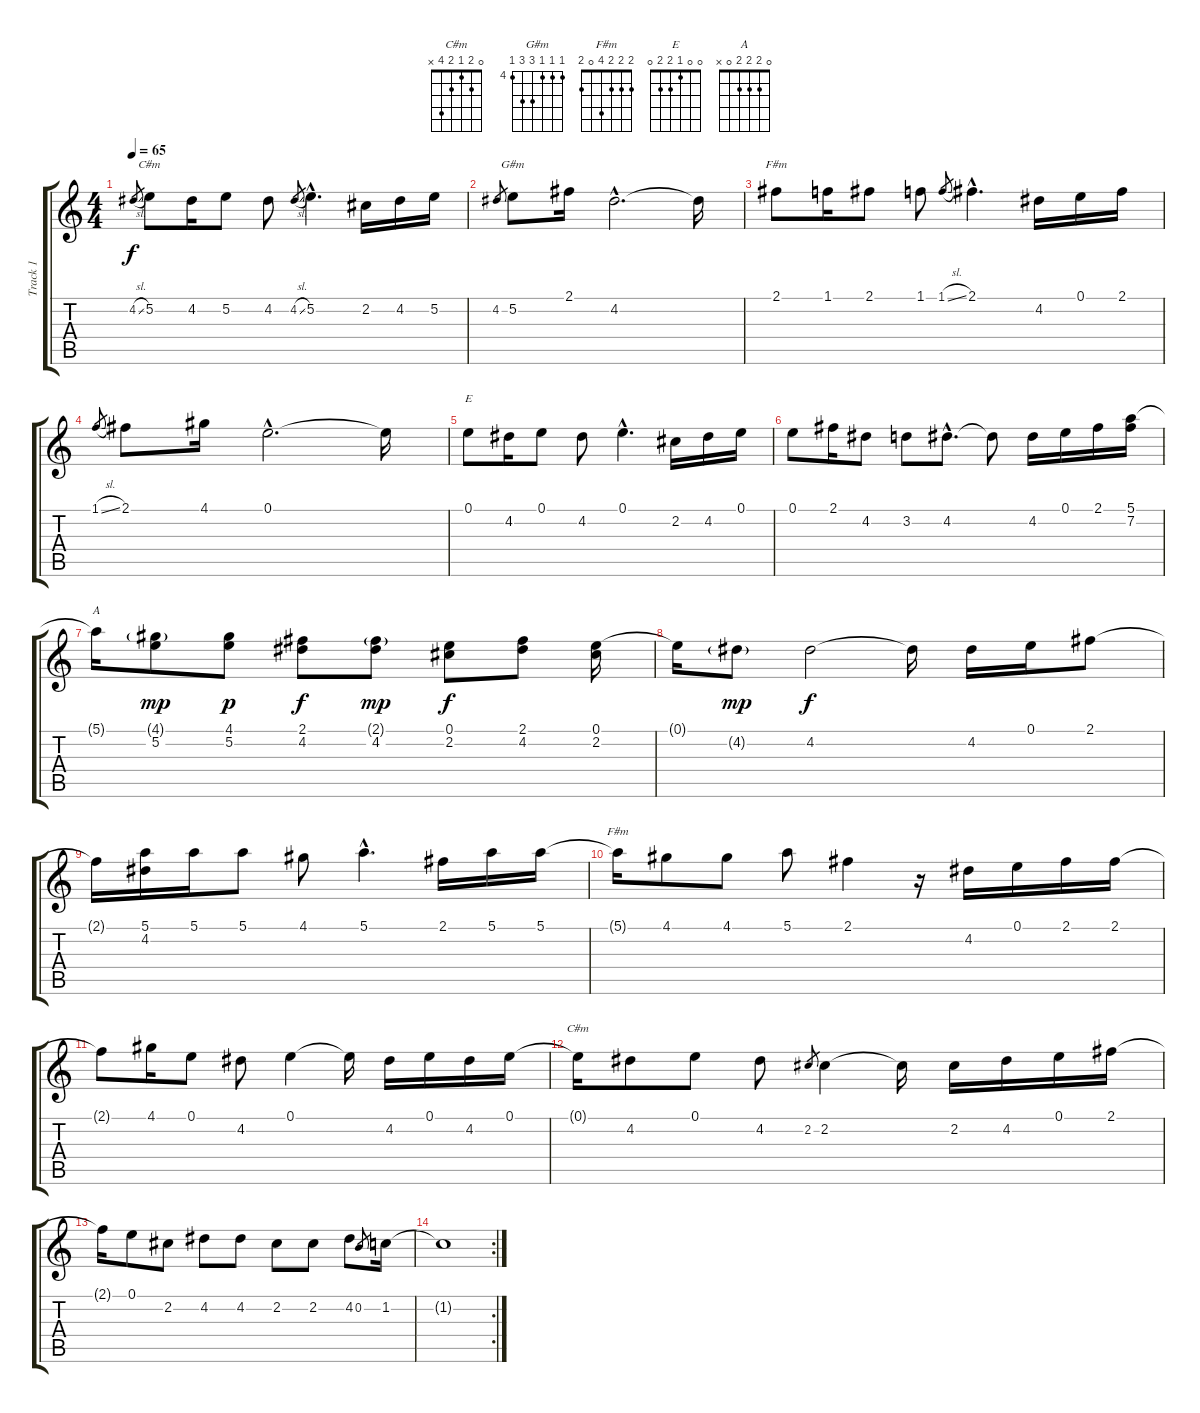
\track ("Track 1" "Track 1") {instrument electricguitarjazz}
\staff {score tabs}
\tuning (E4 B3 G3 D3 A2 E2) {hide}
\chord ("C#m" 4 5 6 6 4 x) {firstfret 4}
\chord ("G#m" 4 4 4 6 6 4) {firstfret 4}
\chord ("F#m" 2 2 2 4 4 2)
\chord ("E" 0 0 1 2 2 0)
\chord ("A" 0 2 2 2 0 x)
\chord ("F#m" 2 2 2 4 0 2)
\chord ("C#m" 0 2 1 2 4 x)
\ts (4 4)
\tempo 65
\clef g2
\ks c
4.2{sl}.8{gr dy f instrument electricguitarjazz} 5.2.8{ch "C#m"} 4.2.16 5.2.8 4.2.8 4.2{sl}.8{gr} 5.2{hac}.4{d} 2.2.16 4.2.16 5.2.16 |
4.2.8{gr} 5.2.8{ch "G#m"} 2.1.16 4.2{hac}.2{d} 4.2{t}.16 |
2.1.8{ch "F#m"} 1.1.16 2.1.8 1.1.8 1.1{sl}.8{gr} 2.1{hac}.4{d} 4.2.16 0.1.16 2.1.16 |
1.1{sl}.8{gr} 2.1.8 4.1.16 0.1{hac}.2{d} 0.1{t}.16 |
0.1.8{ch "E"} 4.2.16 0.1.8 4.2.8 0.1{hac}.4{d} 2.2.16 4.2.16 0.1.16 |
0.1.8 2.1.16 4.2.8 3.2.8 4.2{hac}.8{d} 4.2{t}.8 4.2.16 0.1.16 2.1.16 (5.1 7.2).16 |
5.1{t}.16{ch "A"} (4.1{g} 5.2).8{dy mp} (4.1 5.2).8{dy p} (2.1 4.2).8{dy f} (2.1{g} 4.2).8{dy mp} (0.1 2.2).8{dy f} (2.1 4.2).8 (0.1 2.2).16 |
0.1{t}.16 4.2{g}.8{dy mp} 4.2.2{dy f} 4.2{t}.16 4.2.16 0.1.16 2.1.8 |
2.1{t}.16 (5.1 4.2).16 5.1.16 5.1.8 4.1.8 5.1{hac}.4{d} 2.1.16 5.1.16 5.1.16 |
5.1{t}.16{ch "F#m"} 4.1.8 4.1.8 5.1.8 2.1.4 r.16 4.2.16 0.1.16 2.1.16 2.1.16 |
2.1{t}.8 4.1.16 0.1.8 4.2.8 0.1.4 0.1{t}.16 4.2.16 0.1.16 4.2.16 0.1.16 |
0.1{t}.16{ch "C#m"} 4.2.8 0.1.8 4.2.8 2.2.8{gr} 2.2.4 2.2{t}.16 2.2.16 4.2.16 0.1.16 2.1.16 |
2.1{t}.16 0.1.8 2.2.8 4.2.8 4.2.8 2.2.8 2.2.8 4.2.8 0.2.8{gr} 1.2.16 |
\rc 2
1.2{t}.1
